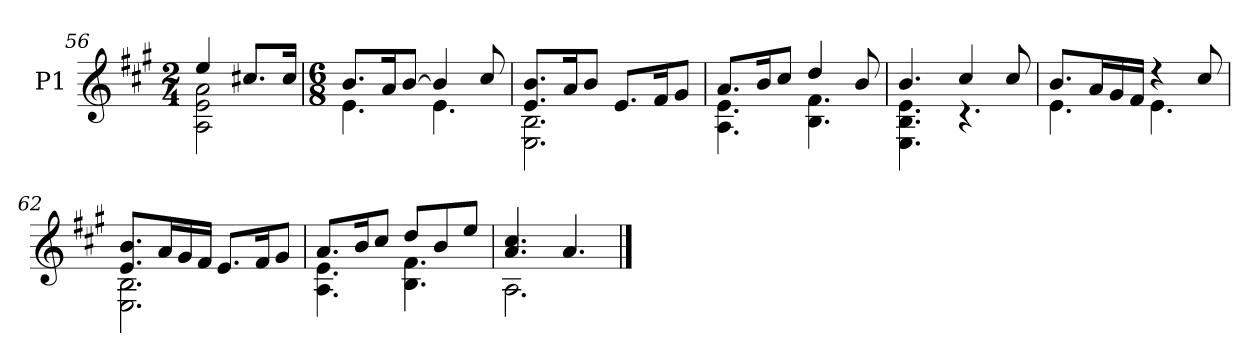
**kern
*part1
*staff1
*I"P1
*clefG2
*ITrd7c12
*k[f#c#g#]
*A:
*M2/4
=56
*^
4ei/	2AAi\ 2Ei 2Ai
8.c#Xi/L	.
16c#i/Jk	.
=57	=57
*M6/8	*
8.Bi/L	4.Ei\
16Ai/k	.
[8Bi/J	.
4Bi/]	4.Ei\
8c#i/	.
=58	=58
8.Ei/ 8.BiL	2.EEi\ 2.BBi
16Ai/k	.
8Bi/J	.
8.Ei/L	.
16F#i/k	.
8G#i/J	.
=59	=59
8.Ai/L	4.AAi\ 4.Ei
16Bi/k	.
8c#i/J	.
4di/	4.BBi\ 4.F#i
8Bi/	.
!!LO:LB:g=z	!!
=60	=60
4.Bi/	4.EEi\ 4.BBi 4.Ei
4c#i/	4.r
8c#i/	.
=61	=61
8.Bi/L	4.Ei\
16Ai/L	.
16G#i/	.
16F#i/JJ	.
4r	4.Ei\
8c#i/	.
=62	=62
8.Ei/ 8.BiL	2.EEi\ 2.BBi
16Ai/L	.
16G#i/	.
16F#i/JJ	.
8.Ei/L	.
16F#i/k	.
8G#i/J	.
=63	=63
8.Ai/L	4.AAi\ 4.Ei
16Bi/k	.
8c#i/J	.
8di/L	4.BBi\ 4.F#i
8Bi/	.
8ei/J	.
=64	=64
4.Ai/ 4.c#i	2.AAi\
4.Ai/	.
*v	*v
==
*-
